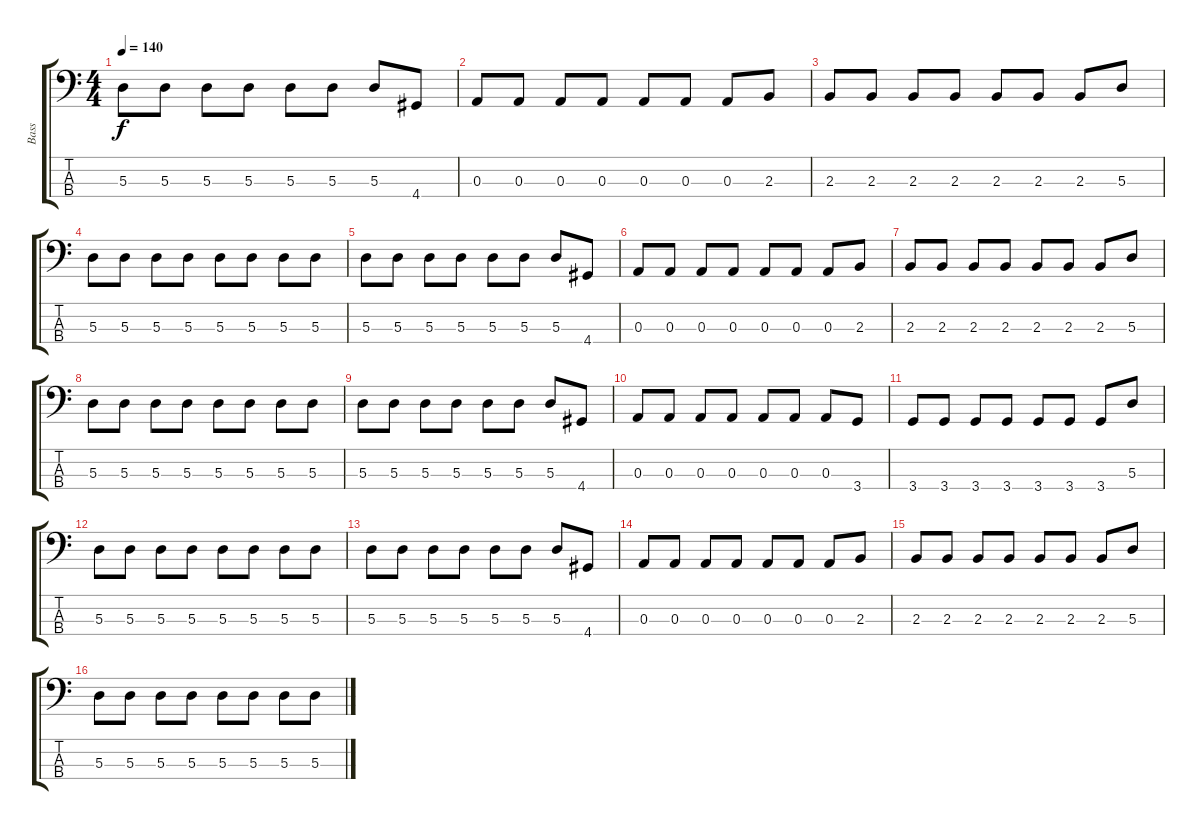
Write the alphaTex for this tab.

\track ("Bass" "Bass") {instrument electricbassfinger}
\staff {score tabs}
\tuning (G2 D2 A1 E1) {hide}
\ts (4 4)
\tempo 140
\clef f4
\ks c
5.3.8{dy f} 5.3.8 5.3.8 5.3.8 5.3.8 5.3.8 5.3.8 4.4.8 |
0.3.8 0.3.8 0.3.8 0.3.8 0.3.8 0.3.8 0.3.8 2.3.8 |
2.3.8 2.3.8 2.3.8 2.3.8 2.3.8 2.3.8 2.3.8 5.3.8 |
5.3.8 5.3.8 5.3.8 5.3.8 5.3.8 5.3.8 5.3.8 5.3.8 |
5.3.8 5.3.8 5.3.8 5.3.8 5.3.8 5.3.8 5.3.8 4.4.8 |
0.3.8 0.3.8 0.3.8 0.3.8 0.3.8 0.3.8 0.3.8 2.3.8 |
2.3.8 2.3.8 2.3.8 2.3.8 2.3.8 2.3.8 2.3.8 5.3.8 |
5.3.8 5.3.8 5.3.8 5.3.8 5.3.8 5.3.8 5.3.8 5.3.8 |
5.3.8 5.3.8 5.3.8 5.3.8 5.3.8 5.3.8 5.3.8 4.4.8 |
0.3.8 0.3.8 0.3.8 0.3.8 0.3.8 0.3.8 0.3.8 3.4.8 |
3.4.8 3.4.8 3.4.8 3.4.8 3.4.8 3.4.8 3.4.8 5.3.8 |
5.3.8 5.3.8 5.3.8 5.3.8 5.3.8 5.3.8 5.3.8 5.3.8 |
5.3.8 5.3.8 5.3.8 5.3.8 5.3.8 5.3.8 5.3.8 4.4.8 |
0.3.8 0.3.8 0.3.8 0.3.8 0.3.8 0.3.8 0.3.8 2.3.8 |
2.3.8 2.3.8 2.3.8 2.3.8 2.3.8 2.3.8 2.3.8 5.3.8 |
5.3.8 5.3.8 5.3.8 5.3.8 5.3.8 5.3.8 5.3.8 5.3.8
